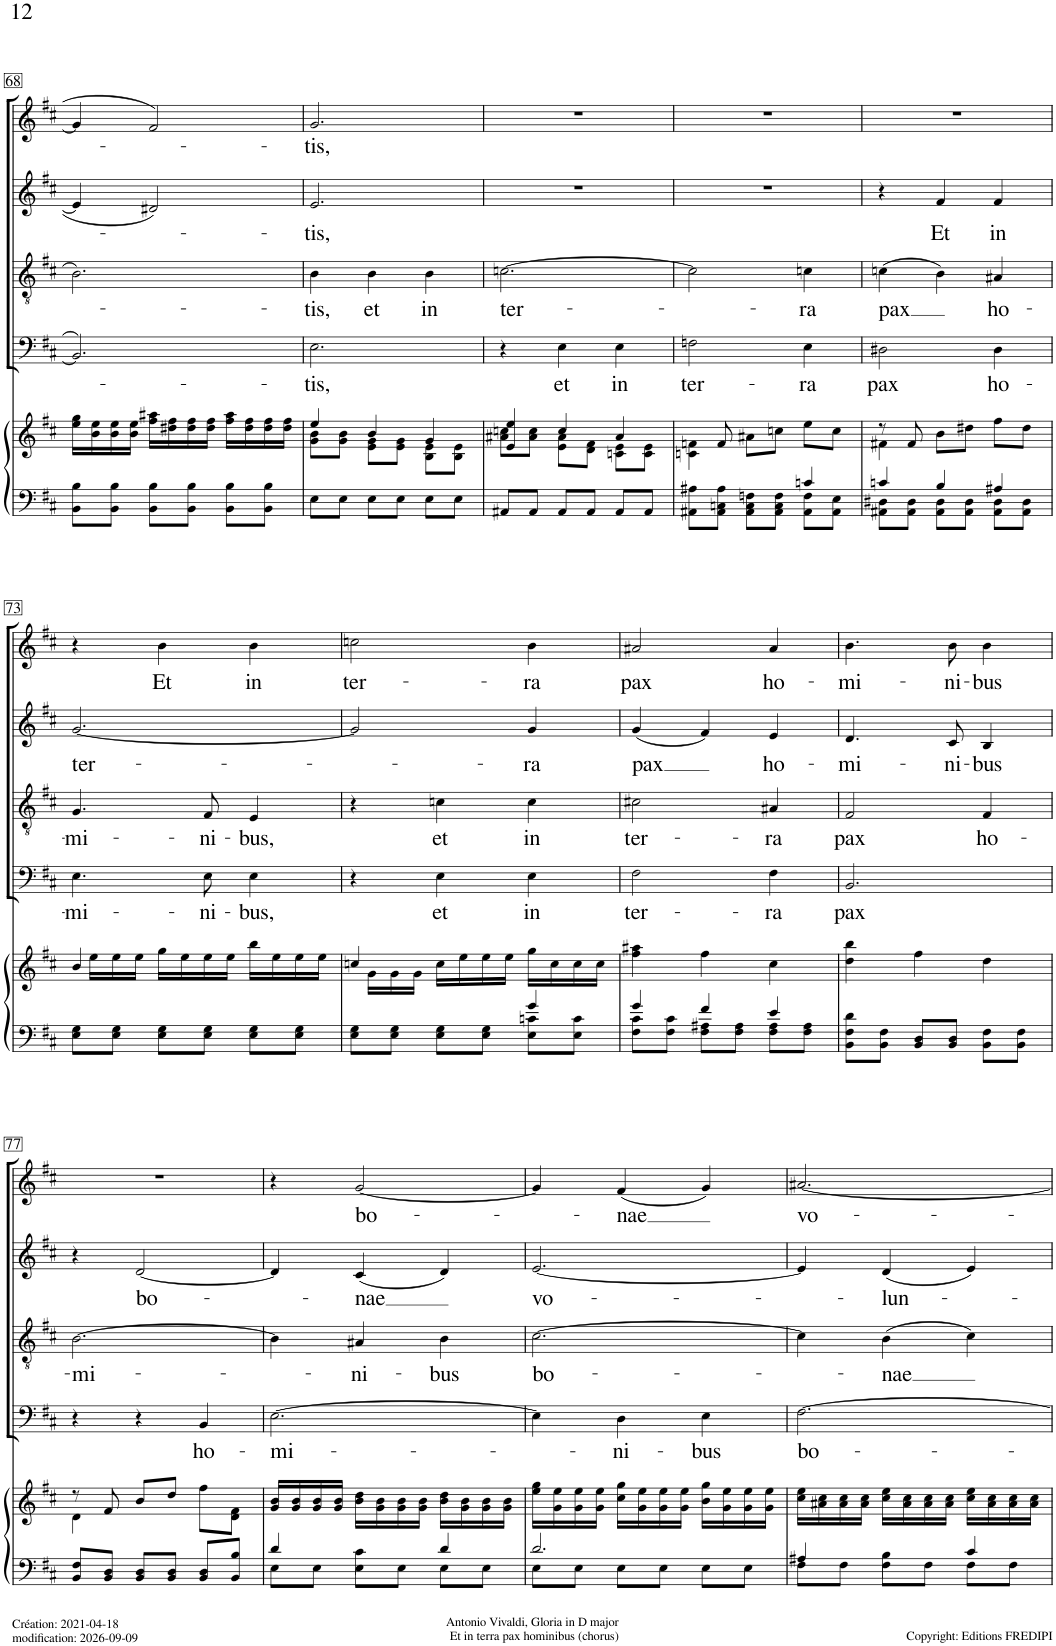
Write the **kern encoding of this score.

**kern	**kern	**kern	**text	**kern	**text	**kern	**text	**kern	**text
*part5	*part5	*part4	*part4	*part3	*part3	*part2	*part2	*part1	*part1
*staff6	*staff5	*staff4	*staff4	*staff3	*staff3	*staff2	*staff2	*staff1	*staff1
*I"Piano	*	*I"Basso	*	*I"Tenore	*	*I"Alto	*	*I"Soprano	*
*I'Pno	*	*	*	*	*	*	*	*	*
!!LO:PB:g=z
*clefF4	*clefG2	*clefF4	*	*clefGv2	*	*clefG2	*	*clefG2	*
*k[f#c#]	*k[f#c#]	*k[f#c#]	*	*k[f#c#]	*	*k[f#c#]	*	*k[f#c#]	*
*M3/4	*M3/4	*M3/4	*	*M3/4	*	*M3/4	*	*M3/4	*
=68	=68	=68	=68	=68	=68	=68	=68	=68	=68
*	*^	*	*	*	*	*	*	*	*
8BB\ 8B\L	16ee\ 16gg\LL	4ryy	2.BB/]	.	2.B\	.	4e/]	.	4g/]	.
.	16b\ 16ee\	.	.	.	.	.	.	.	.	.
8BB\ 8B\J	16b\ 16ee\	.	.	.	.	.	.	.	.	.
.	16b\ 16ee\JJ	.	.	.	.	.	.	.	.	.
8BB\ 8B\L	16ff#\ 16aa#X\LL	4ryy	.	.	.	.	2d#X/	.	2f#/	.
.	16dd#X\ 16ff#\	.	.	.	.	.	.	.	.	.
8BB\ 8B\J	16dd#\ 16ff#\	.	.	.	.	.	.	.	.	.
.	16dd#\ 16ff#\JJ	.	.	.	.	.	.	.	.	.
8BB\ 8B\L	16ff#\ 16aa#\LL	4ryy	.	.	.	.	.	.	.	.
.	16dd#\ 16ff#\	.	.	.	.	.	.	.	.	.
8BB\ 8B\J	16dd#\ 16ff#\	.	.	.	.	.	.	.	.	.
.	16dd#\ 16ff#\JJ	.	.	.	.	.	.	.	.	.
=69	=69	=69	=69	=69	=69	=69	=69	=69	=69	=69
!	!	!	!	!LO:LY:b	!	!LO:LY:b	!	!LO:LY:b	!	!LO:LY:b
8E\L	4ee/	8g\ 8b\L	2.E\	tis,	4B\	tis,	2.e/	tis,	2.g/	tis,
8E\J	.	8g\ 8b\J	.	.	.	.	.	.	.	.
!	!	!	!	!	!	!LO:LY:b	!	!	!	!
8E\L	4b/	8e\ 8g\L	.	.	4B\	et	.	.	.	.
8E\J	.	8e\ 8g\J	.	.	.	.	.	.	.	.
!	!	!	!	!	!	!LO:LY:b	!	!	!	!
8E\L	4g/	8B\ 8e\L	.	.	4B\	in	.	.	.	.
8E\J	.	8B\ 8e\J	.	.	.	.	.	.	.	.
=70	=70	=70	=70	=70	=70	=70	=70	=70	=70	=70
!	!	!	!	!	!	!LO:LY:b	!	!	!	!
8AA#X/L	4e/ 4ee/	8a#X\ 8ccn\L	4r	.	[2.cn\	ter-	2.r	.	2.r	.
8AA#/J	.	8a#\ 8cc\J	.	.	.	.	.	.	.	.
!	!	!	!	!LO:LY:b	!	!	!	!	!	!
8AA#/L	4cc/	8e\ 8a#\L	4E\	et	.	.	.	.	.	.
8AA#/J	.	8d\ 8f#\J	.	.	.	.	.	.	.	.
!	!	!	!	!LO:LY:b	!	!	!	!	!	!
8AA#/L	4a#/	8cn\ 8e\L	4E\	in	.	.	.	.	.	.
8AA#/J	.	8c\ 8e\J	.	.	.	.	.	.	.	.
=71	=71	=71	=71	=71	=71	=71	=71	=71	=71	=71
*^	*	*	*	*	*	*	*	*	*	*
!	!	!	!	!	!LO:LY:b	!	!	!	!	!	!
8AA#X\ 8A#X\L	2ryy	8ryy	4cn\ 4fn\	2Fn\	ter-	2c\]	.	2.r	.	2.r	.
8AA#\ 8Cn\ 8A#\J	.	8f/	.	.	.	.	.	.	.	.	.
8AA#\ 8C\ 8Fn\L	.	8a#X\L	2ryy	.	.	.	.	.	.	.	.
8AA#\ 8C\ 8F\J	.	8ccn\J	.	.	.	.	.	.	.	.	.
!	!	!	!	!	!LO:LY:b	!	!LO:LY:b	!	!	!	!
8AA#\ 8F\L	4cn/	8ee\L	.	4E\	-ra	4cn\	-ra	.	.	.	.
8AA#\ 8E\J	.	8cc\J	.	.	.	.	.	.	.	.	.
=72	=72	=72	=72	=72	=72	=72	=72	=72	=72	=72	=72
!	!	!	!	!	!LO:LY:b	!	!LO:LY:b	!	!	!	!
8AA#X\ 8D#X\L	4cn/	8r	4f#X\	2D#X\	pax	(4cn\	pax	4r	.	2.r	.
8AA#\ 8D#\J	.	8f#/	.	.	.	.	.	.	.	.	.
!	!	!	!	!	!	!	!	!	!LO:LY:b	!	!
8AA#\ 8D#\L	4B/	8b\L	2ryy	.	.	4B\)	.	4f#/	Et	.	.
8AA#\ 8D#\J	.	8dd#X\J	.	.	.	.	.	.	.	.	.
!	!	!	!	!	!LO:LY:b	!	!LO:LY:b	!	!LO:LY:b	!	!
8AA#\ 8D#\L	4A#X/	8ff#\L	.	4D#\	ho-	4A#X/	ho-	4f#/	in	.	.
8AA#\ 8D#\J	.	8dd#\J	.	.	.	.	.	.	.	.	.
*v	*v	*	*	*	*	*	*	*	*	*	*
!!LO:LB:g=z
=73	=73	=73	=73	=73	=73	=73	=73	=73	=73	=73
!	!	!	!	!LO:LY:b	!	!LO:LY:b	!	!LO:LY:b	!	!
8E\ 8G\L	4b/	16ryy	4.E\	-mi-	4.G/	-mi-	[2.g/	ter-	4r	.
.	.	16ee\LL	.	.	.	.	.	.	.	.
8E\ 8G\J	.	16ee\	.	.	.	.	.	.	.	.
.	.	16ee\JJ	.	.	.	.	.	.	.	.
!	!	!	!	!	!	!	!	!	!	!LO:LY:b
8E\ 8G\L	4ryy	16gg\LL	.	.	.	.	.	.	4b\	Et
.	.	16ee\	.	.	.	.	.	.	.	.
!	!	!	!	!LO:LY:b	!	!LO:LY:b	!	!	!	!
8E\ 8G\J	.	16ee\	8E\	-ni-	8F#/	-ni-	.	.	.	.
.	.	16ee\JJ	.	.	.	.	.	.	.	.
!	!	!	!	!LO:LY:b	!	!LO:LY:b	!	!	!	!LO:LY:b
8E\ 8G\L	4ryy	16bb\LL	4E\	-bus,	4E/	-bus,	.	.	4b\	in
.	.	16ee\	.	.	.	.	.	.	.	.
8E\ 8G\J	.	16ee\	.	.	.	.	.	.	.	.
.	.	16ee\JJ	.	.	.	.	.	.	.	.
=74	=74	=74	=74	=74	=74	=74	=74	=74	=74	=74
*^	*	*	*	*	*	*	*	*	*	*
!	!	!	!	!	!	!	!	!	!	!	!LO:LY:b
8E\ 8G\L	2ryy	4ccn/	16ryy	4r	.	4r	.	2g/]	.	2ccn\	ter-
.	.	.	16g\LL	.	.	.	.	.	.	.	.
8E\ 8G\J	.	.	16g\	.	.	.	.	.	.	.	.
.	.	.	16g\JJ	.	.	.	.	.	.	.	.
!	!	!	!	!	!LO:LY:b	!	!LO:LY:b	!	!	!	!
8E\ 8G\L	.	4ryy	16cc\LL	4E\	et	4cn\	et	.	.	.	.
.	.	.	16ee\	.	.	.	.	.	.	.	.
8E\ 8G\J	.	.	16ee\	.	.	.	.	.	.	.	.
.	.	.	16ee\JJ	.	.	.	.	.	.	.	.
!	!	!	!	!	!LO:LY:b	!	!LO:LY:b	!	!LO:LY:b	!	!LO:LY:b
8E\ 8cn\L	4g/	4ryy	16gg\LL	4E\	in	4c\	in	4g/	-ra	4b\	-ra
.	.	.	16cc\	.	.	.	.	.	.	.	.
8E\ 8c\J	.	.	16cc\	.	.	.	.	.	.	.	.
.	.	.	16cc\JJ	.	.	.	.	.	.	.	.
=75	=75	=75	=75	=75	=75	=75	=75	=75	=75	=75	=75
!	!	!	!	!	!LO:LY:b	!	!LO:LY:b	!	!LO:LY:b	!	!LO:LY:b
*	*	*v	*v	*	*	*	*	*	*	*	*
8F#\ 8c#\L	4g/	4ff#\ 4aa#X\	2F#\	ter-	2c#X\	ter-	(4g/	pax	2a#X/	pax
8F#\ 8c#\J	.	.	.	.	.	.	.	.	.	.
8F#\ 8A#X\L	4f#/	4ff#\	.	.	.	.	4f#/)	.	.	.
8F#\ 8A#\J	.	.	.	.	.	.	.	.	.	.
!	!	!	!	!LO:LY:b	!	!LO:LY:b	!	!LO:LY:b	!	!LO:LY:b
8F#\ 8A#\L	4e/	4cc#\	4F#\	-ra	4A#X/	-ra	4e/	ho-	4a#/	ho-
8F#\ 8A#\J	.	.	.	.	.	.	.	.	.	.
*v	*v	*	*	*	*	*	*	*	*	*
=76	=76	=76	=76	=76	=76	=76	=76	=76	=76
!	!	!	!LO:LY:b	!	!LO:LY:b	!	!LO:LY:b	!	!LO:LY:b
8BB\ 8F#\ 8d\L	4dd\ 4bb\	2.BB/	pax	2F#/	pax	4.d/	-mi-	4.b\	-mi-
8BB\ 8F#\J	.	.	.	.	.	.	.	.	.
8BB/ 8D/L	4ff#\	.	.	.	.	.	.	.	.
!	!	!	!	!	!	!	!LO:LY:b	!	!LO:LY:b
8BB/ 8D/J	.	.	.	.	.	8c#/	-ni-	8b\	-ni-
!	!	!	!	!	!LO:LY:b	!	!LO:LY:b	!	!LO:LY:b
8BB\ 8F#\L	4dd\	.	.	4F#/	ho-	4B/	-bus	4b\	-bus
8BB\ 8F#\J	.	.	.	.	.	.	.	.	.
!!LO:LB:g=z
=77	=77	=77	=77	=77	=77	=77	=77	=77	=77
*	*^	*	*	*	*	*	*	*	*
!	!	!	!	!	!	!LO:LY:b	!	!	!	!
8BB/ 8F#/L	8r	4d\	4r	.	[2.B\	-mi-	4r	.	2.r	.
8BB/ 8D/J	8f#/	.	.	.	.	.	.	.	.	.
!	!	!	!	!	!	!	!	!LO:LY:b	!	!
8BB/ 8D/L	8b/L	2ryy	4r	.	.	.	[2d/	bo-	.	.
8BB/ 8D/J	8dd/J	.	.	.	.	.	.	.	.	.
!	!	!	!	!LO:LY:b	!	!	!	!	!	!
8BB/ 8D/L	8ff#\L	.	4BB/	ho-	.	.	.	.	.	.
8BB/ 8B/J	8d\ 8f#\J	.	.	.	.	.	.	.	.	.
=78	=78	=78	=78	=78	=78	=78	=78	=78	=78	=78
*^	*	*	*	*	*	*	*	*	*	*
!	!	!	!	!	!LO:LY:b	!	!	!	!	!	!
8E\L	4d/	16g/ 16b/LL	4ryy	[2.E\	-mi-	4B\]	.	4d/]	.	4r	.
.	.	16g/ 16b/	.	.	.	.	.	.	.	.	.
8E\J	.	16g/ 16b/	.	.	.	.	.	.	.	.	.
.	.	16g/ 16b/JJ	.	.	.	.	.	.	.	.	.
!	!	!	!	!	!	!	!LO:LY:b	!	!LO:LY:b	!	!LO:LY:b
8E\L	4c#\	16b\ 16dd\LL	4ryy	.	.	4A#X/	-ni-	(4c#/	-nae	[2g/	bo-
.	.	16g\ 16b\	.	.	.	.	.	.	.	.	.
8E\J	.	16g\ 16b\	.	.	.	.	.	.	.	.	.
.	.	16g\ 16b\JJ	.	.	.	.	.	.	.	.	.
!	!	!	!	!	!	!	!LO:LY:b	!	!	!	!
8E\L	4d/	16b\ 16dd\LL	4ryy	.	.	4B\	-bus	4d/)	.	.	.
.	.	16g\ 16b\	.	.	.	.	.	.	.	.	.
8E\J	.	16g\ 16b\	.	.	.	.	.	.	.	.	.
.	.	16g\ 16b\JJ	.	.	.	.	.	.	.	.	.
=79	=79	=79	=79	=79	=79	=79	=79	=79	=79	=79	=79
!	!	!	!	!	!	!	!LO:LY:b	!	!LO:LY:b	!	!
8E\L	2.d/	16ee\ 16gg\LL	4ryy	4E\]	.	[2.c#\	bo-	[2.e/	vo-	4g/]	.
.	.	16g\ 16ee\	.	.	.	.	.	.	.	.	.
8E\J	.	16g\ 16ee\	.	.	.	.	.	.	.	.	.
.	.	16g\ 16ee\JJ	.	.	.	.	.	.	.	.	.
!	!	!	!	!	!LO:LY:b	!	!	!	!	!	!LO:LY:b
8E\L	.	16cc#\ 16gg\LL	4ryy	4D\	-ni-	.	.	.	.	(4f#/	-nae
.	.	16g\ 16ee\	.	.	.	.	.	.	.	.	.
8E\J	.	16g\ 16ee\	.	.	.	.	.	.	.	.	.
.	.	16g\ 16ee\JJ	.	.	.	.	.	.	.	.	.
!	!	!	!	!	!LO:LY:b	!	!	!	!	!	!
8E\L	.	16b\ 16gg\LL	4ryy	4E\	-bus	.	.	.	.	4g/)	.
.	.	16g\ 16ee\	.	.	.	.	.	.	.	.	.
8E\J	.	16g\ 16ee\	.	.	.	.	.	.	.	.	.
.	.	16g\ 16ee\JJ	.	.	.	.	.	.	.	.	.
=80	=80	=80	=80	=80	=80	=80	=80	=80	=80	=80	=80
!	!	!	!	!	!LO:LY:b	!	!	!	!	!	!LO:LY:b
8F#\L	4A#X/	16cc#\ 16ee\LL	4ryy	[2.F#\	bo-	4c#\]	.	4e/]	.	[2.a#X/	vo-
.	.	16a#X\ 16cc#\	.	.	.	.	.	.	.	.	.
8F#\J	.	16a#\ 16cc#\	.	.	.	.	.	.	.	.	.
.	.	16a#\ 16cc#\JJ	.	.	.	.	.	.	.	.	.
!	!	!	!	!	!	!	!LO:LY:b	!	!LO:LY:b	!	!
8F#\L	4B\	16cc#\ 16ee\LL	4ryy	.	.	(4B\	-nae	(4d/	lun-	.	.
.	.	16a#\ 16cc#\	.	.	.	.	.	.	.	.	.
8F#\J	.	16a#\ 16cc#\	.	.	.	.	.	.	.	.	.
.	.	16a#\ 16cc#\JJ	.	.	.	.	.	.	.	.	.
8F#\L	4c#/	16cc#\ 16ee\LL	4ryy	.	.	4c#\)	.	4e/)	.	.	.
.	.	16a#\ 16cc#\	.	.	.	.	.	.	.	.	.
8F#\J	.	16a#\ 16cc#\	.	.	.	.	.	.	.	.	.
.	.	16a#\ 16cc#\JJ	.	.	.	.	.	.	.	.	.
*v	*v	*	*	*	*	*	*	*	*	*	*
*	*v	*v	*	*	*	*	*	*	*	*
=	=	=	=	=	=	=	=	=	=
*-	*-	*-	*-	*-	*-	*-	*-	*-	*-
